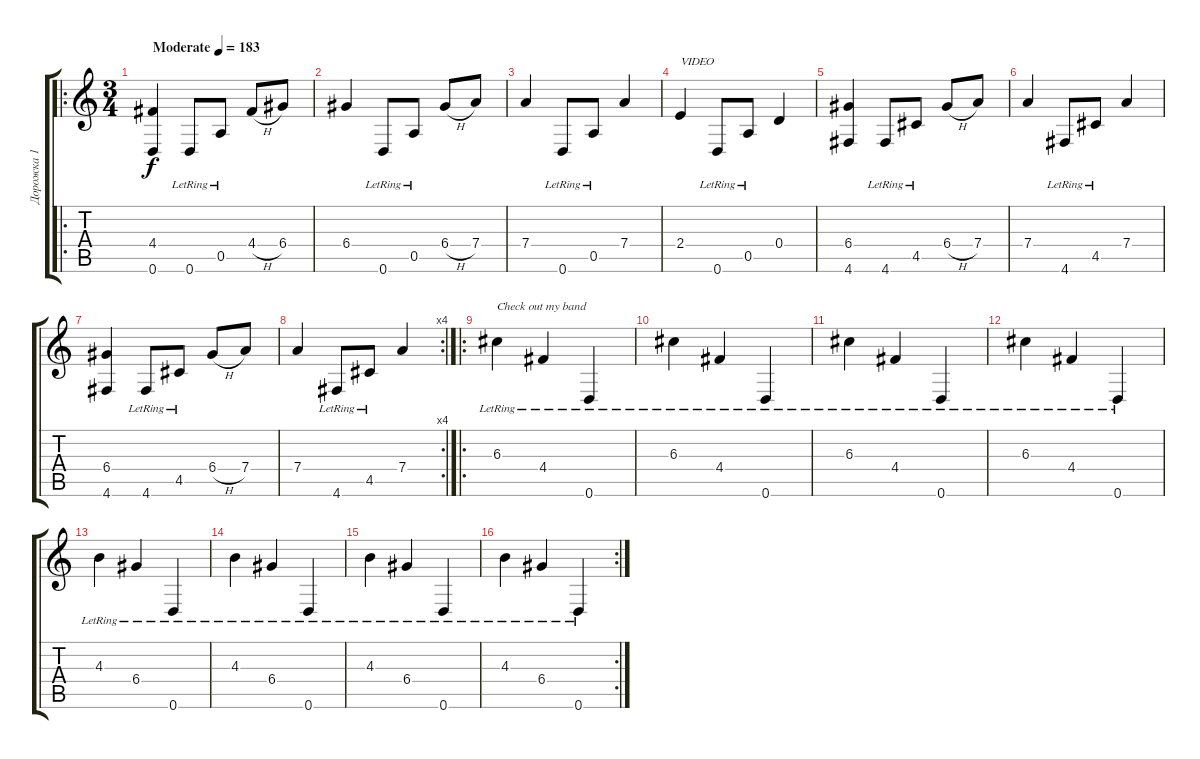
\track ("Дорожка 1" "Дорожка 1") {instrument acousticguitarsteel}
\staff {score tabs}
\tuning (E4 B3 G3 D3 A2 D2) {hide}
\ro
\ts (3 4)
\tempo (183 "Moderate")
\clef g2
\ks c
(4.4 0.6).4{txt "" dy f instrument acousticguitarsteel} 0.6{lr}.8 0.5{lr}.8 4.4{h}.8 6.4.8 |
6.4.4 0.6{lr}.8 0.5{lr}.8 6.4{h}.8 7.4.8 |
7.4.4 0.6{lr}.8 0.5{lr}.8 7.4.4 |
2.4.4{txt "VIDEO"} 0.6{lr}.8 0.5{lr}.8 0.4.4 |
(6.4 4.6).4 4.6{lr}.8 4.5{lr}.8 6.4{h}.8 7.4.8 |
7.4.4 4.6{lr}.8 4.5{lr}.8 7.4.4 |
(6.4 4.6).4 4.6{lr}.8 4.5{lr}.8 6.4{h}.8 7.4.8 |
\rc 4
7.4.4 4.6{lr}.8 4.5{lr}.8 7.4.4 |
\ro
6.3{lr}.4{txt "Check out my band"} 4.4{lr}.4 0.6{lr}.4 |
6.3{lr}.4 4.4{lr}.4 0.6{lr}.4 |
6.3{lr}.4{txt ""} 4.4{lr}.4 0.6{lr}.4 |
6.3{lr}.4 4.4{lr}.4 0.6{lr}.4 |
4.3{lr}.4 6.4{lr}.4 0.6{lr}.4 |
4.3{lr}.4 6.4{lr}.4 0.6{lr}.4 |
4.3{lr}.4 6.4{lr}.4 0.6{lr}.4 |
\rc 2
4.3{lr}.4 6.4{lr}.4 0.6{lr}.4
